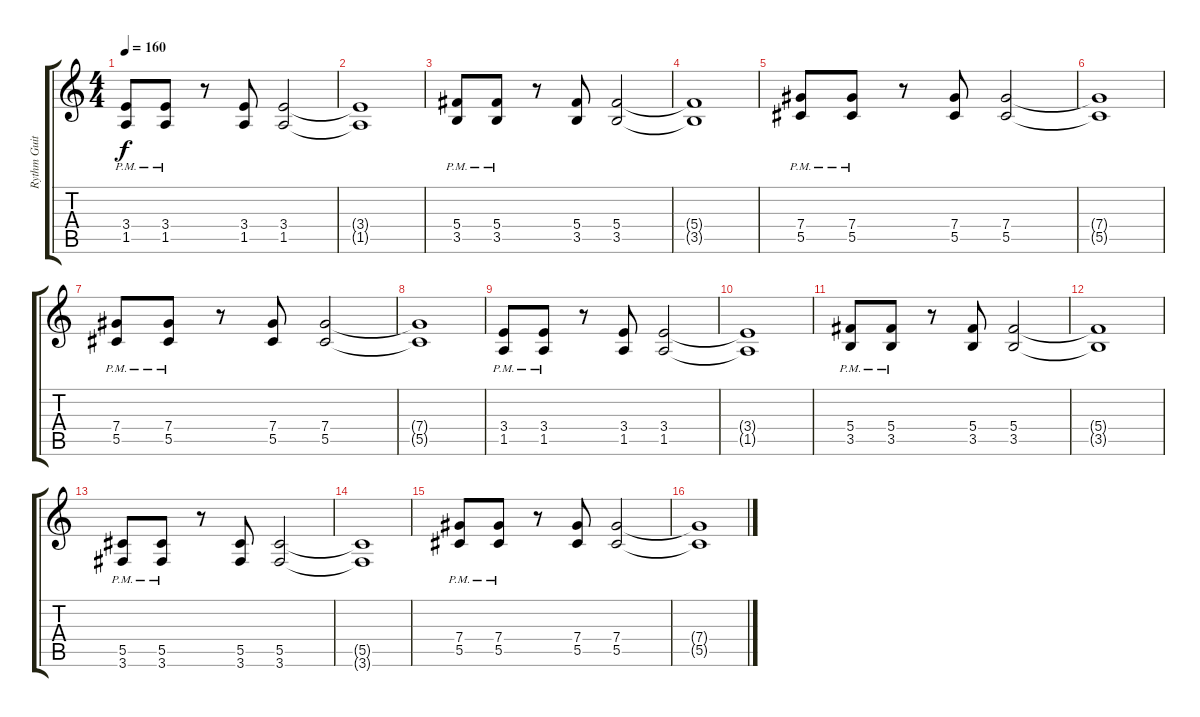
\track ("Rythm Guitar (Rafael Mendes)" "Rythm Guit") {instrument overdrivenguitar}
\staff {score tabs}
\tuning (Eb4 Bb3 Gb3 Db3 Ab2 Eb2) {hide}
\ts (4 4)
\tempo 160
\clef g2
\ks c
(3.4 1.5{pm}).8{dy f} (3.4 1.5{pm}).8 r.8 (3.4 1.5).8 (3.4 1.5).2 |
(3.4{t} 1.5{t}).1 |
(5.4 3.5{pm}).8 (5.4 3.5{pm}).8 r.8 (5.4 3.5).8 (5.4 3.5).2 |
(5.4{t} 3.5{t}).1 |
(7.4 5.5{pm}).8 (7.4 5.5{pm}).8 r.8 (7.4 5.5).8 (7.4 5.5).2 |
(7.4{t} 5.5{t}).1 |
(7.4 5.5{pm}).8 (7.4 5.5{pm}).8 r.8 (7.4 5.5).8 (7.4 5.5).2 |
(7.4{t} 5.5{t}).1 |
(3.4 1.5{pm}).8 (3.4 1.5{pm}).8 r.8 (3.4 1.5).8 (3.4 1.5).2 |
(3.4{t} 1.5{t}).1 |
(5.4 3.5{pm}).8 (5.4 3.5{pm}).8 r.8 (5.4 3.5).8 (5.4 3.5).2 |
(5.4{t} 3.5{t}).1 |
(5.5{pm} 3.6).8 (5.5{pm} 3.6).8 r.8 (5.5 3.6).8 (5.5 3.6).2 |
(5.5{t} 3.6{t}).1 |
(7.4 5.5{pm}).8 (7.4 5.5{pm}).8 r.8 (7.4 5.5).8 (7.4 5.5).2 |
(7.4{t} 5.5{t}).1
